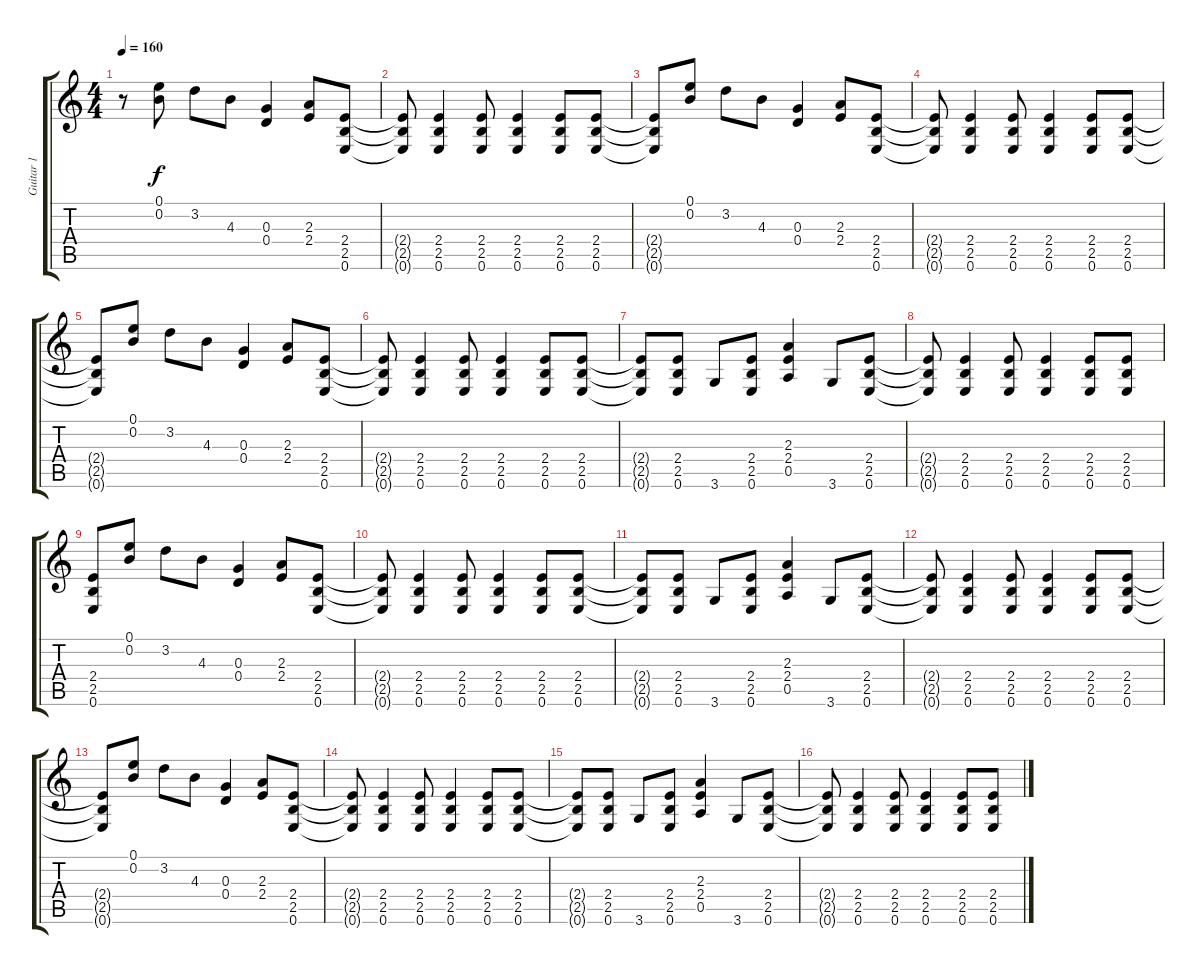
\track ("Guitar 1" "Guitar 1") {instrument overdrivenguitar}
\staff {score tabs}
\tuning (E4 B3 G3 D3 A2 E2) {hide}
\ts (4 4)
\tempo 160
\clef g2
\ks c
r.8{dy f instrument overdrivenguitar} (0.1 0.2).8 3.2.8 4.3.8 (0.3 0.4).4 (2.3 2.4).8 (2.4 2.5 0.6).8 |
(2.4{t} 2.5{t} 0.6{t}).8 (2.4 2.5 0.6).4 (2.4 2.5 0.6).8 (2.4 2.5 0.6).4 (2.4 2.5 0.6).8 (2.4 2.5 0.6).8 |
(2.4{t} 2.5{t} 0.6{t}).8 (0.1 0.2).8 3.2.8 4.3.8 (0.3 0.4).4 (2.3 2.4).8 (2.4 2.5 0.6).8 |
(2.4{t} 2.5{t} 0.6{t}).8 (2.4 2.5 0.6).4 (2.4 2.5 0.6).8 (2.4 2.5 0.6).4 (2.4 2.5 0.6).8 (2.4 2.5 0.6).8 |
(2.4{t} 2.5{t} 0.6{t}).8 (0.1 0.2).8 3.2.8 4.3.8 (0.3 0.4).4 (2.3 2.4).8 (2.4 2.5 0.6).8 |
(2.4{t} 2.5{t} 0.6{t}).8 (2.4 2.5 0.6).4 (2.4 2.5 0.6).8 (2.4 2.5 0.6).4 (2.4 2.5 0.6).8 (2.4 2.5 0.6).8 |
(2.4{t} 2.5{t} 0.6{t}).8 (2.4 2.5 0.6).8 3.6.8 (2.4 2.5 0.6).8 (2.3 2.4 0.5).4 3.6.8 (2.4 2.5 0.6).8 |
(2.4{t} 2.5{t} 0.6{t}).8 (2.4 2.5 0.6).4 (2.4 2.5 0.6).8 (2.4 2.5 0.6).4 (2.4 2.5 0.6).8 (2.4 2.5 0.6).8 |
(2.4 2.5 0.6).8 (0.1 0.2).8 3.2.8 4.3.8 (0.3 0.4).4 (2.3 2.4).8 (2.4 2.5 0.6).8 |
(2.4{t} 2.5{t} 0.6{t}).8 (2.4 2.5 0.6).4 (2.4 2.5 0.6).8 (2.4 2.5 0.6).4 (2.4 2.5 0.6).8 (2.4 2.5 0.6).8 |
(2.4{t} 2.5{t} 0.6{t}).8 (2.4 2.5 0.6).8 3.6.8 (2.4 2.5 0.6).8 (2.3 2.4 0.5).4 3.6.8 (2.4 2.5 0.6).8 |
(2.4{t} 2.5{t} 0.6{t}).8 (2.4 2.5 0.6).4 (2.4 2.5 0.6).8 (2.4 2.5 0.6).4 (2.4 2.5 0.6).8 (2.4 2.5 0.6).8 |
(2.4{t} 2.5{t} 0.6{t}).8 (0.1 0.2).8 3.2.8 4.3.8 (0.3 0.4).4 (2.3 2.4).8 (2.4 2.5 0.6).8 |
(2.4{t} 2.5{t} 0.6{t}).8 (2.4 2.5 0.6).4 (2.4 2.5 0.6).8 (2.4 2.5 0.6).4 (2.4 2.5 0.6).8 (2.4 2.5 0.6).8 |
(2.4{t} 2.5{t} 0.6{t}).8 (2.4 2.5 0.6).8 3.6.8 (2.4 2.5 0.6).8 (2.3 2.4 0.5).4 3.6.8 (2.4 2.5 0.6).8 |
(2.4{t} 2.5{t} 0.6{t}).8 (2.4 2.5 0.6).4 (2.4 2.5 0.6).8 (2.4 2.5 0.6).4 (2.4 2.5 0.6).8 (2.4 2.5 0.6).8
